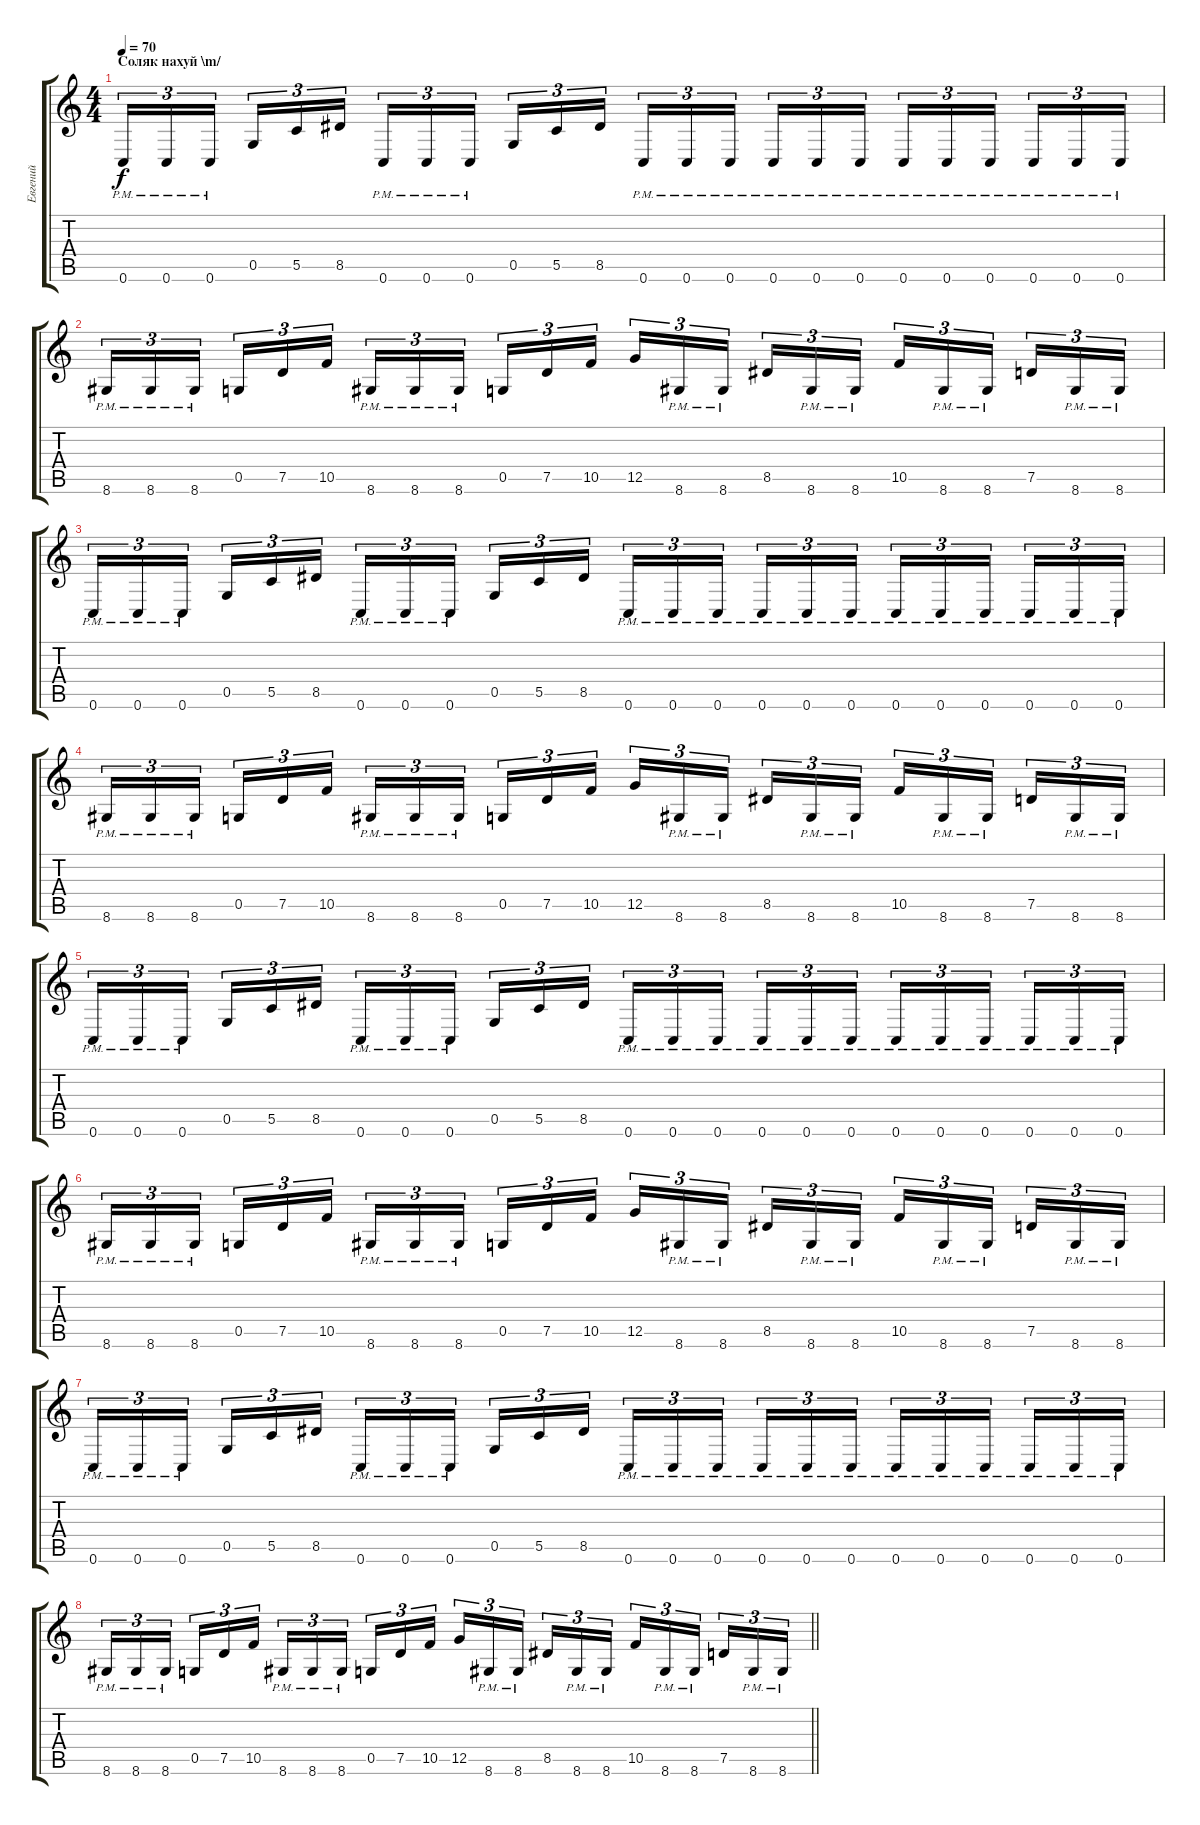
\track ("Евгений" "Евгений") {instrument distortionguitar}
\staff {score tabs}
\tuning (D4 A3 F3 C3 G2 C2) {hide}
\ts (4 4)
\section ("" "Соляк нахуй \\m/")
\tempo 70
\clef g2
\ks c
0.6{pm}.16{tu (3 2) dy f} 0.6{pm}.16{tu (3 2)} 0.6{pm}.16{tu (3 2) beam splitsecondary} 0.5.16{tu (3 2)} 5.5.16{tu (3 2)} 8.5.16{tu (3 2)} 0.6{pm}.16{tu (3 2)} 0.6{pm}.16{tu (3 2)} 0.6{pm}.16{tu (3 2) beam splitsecondary} 0.5.16{tu (3 2)} 5.5.16{tu (3 2)} 8.5.16{tu (3 2)} 0.6{pm}.16{tu (3 2)} 0.6{pm}.16{tu (3 2)} 0.6{pm}.16{tu (3 2) beam splitsecondary} 0.6{pm}.16{tu (3 2)} 0.6{pm}.16{tu (3 2)} 0.6{pm}.16{tu (3 2)} 0.6{pm}.16{tu (3 2)} 0.6{pm}.16{tu (3 2)} 0.6{pm}.16{tu (3 2) beam splitsecondary} 0.6{pm}.16{tu (3 2)} 0.6{pm}.16{tu (3 2)} 0.6{pm}.16{tu (3 2)} |
8.6{pm}.16{tu (3 2)} 8.6{pm}.16{tu (3 2)} 8.6{pm}.16{tu (3 2) beam splitsecondary} 0.5.16{tu (3 2)} 7.5.16{tu (3 2)} 10.5.16{tu (3 2)} 8.6{pm}.16{tu (3 2)} 8.6{pm}.16{tu (3 2)} 8.6{pm}.16{tu (3 2) beam splitsecondary} 0.5.16{tu (3 2)} 7.5.16{tu (3 2)} 10.5.16{tu (3 2)} 12.5.16{tu (3 2)} 8.6{pm}.16{tu (3 2)} 8.6{pm}.16{tu (3 2) beam splitsecondary} 8.5.16{tu (3 2)} 8.6{pm}.16{tu (3 2)} 8.6{pm}.16{tu (3 2)} 10.5.16{tu (3 2)} 8.6{pm}.16{tu (3 2)} 8.6{pm}.16{tu (3 2) beam splitsecondary} 7.5.16{tu (3 2)} 8.6{pm}.16{tu (3 2)} 8.6{pm}.16{tu (3 2)} |
0.6{pm}.16{tu (3 2)} 0.6{pm}.16{tu (3 2)} 0.6{pm}.16{tu (3 2) beam splitsecondary} 0.5.16{tu (3 2)} 5.5.16{tu (3 2)} 8.5.16{tu (3 2)} 0.6{pm}.16{tu (3 2)} 0.6{pm}.16{tu (3 2)} 0.6{pm}.16{tu (3 2) beam splitsecondary} 0.5.16{tu (3 2)} 5.5.16{tu (3 2)} 8.5.16{tu (3 2)} 0.6{pm}.16{tu (3 2)} 0.6{pm}.16{tu (3 2)} 0.6{pm}.16{tu (3 2) beam splitsecondary} 0.6{pm}.16{tu (3 2)} 0.6{pm}.16{tu (3 2)} 0.6{pm}.16{tu (3 2)} 0.6{pm}.16{tu (3 2)} 0.6{pm}.16{tu (3 2)} 0.6{pm}.16{tu (3 2) beam splitsecondary} 0.6{pm}.16{tu (3 2)} 0.6{pm}.16{tu (3 2)} 0.6{pm}.16{tu (3 2)} |
8.6{pm}.16{tu (3 2)} 8.6{pm}.16{tu (3 2)} 8.6{pm}.16{tu (3 2) beam splitsecondary} 0.5.16{tu (3 2)} 7.5.16{tu (3 2)} 10.5.16{tu (3 2)} 8.6{pm}.16{tu (3 2)} 8.6{pm}.16{tu (3 2)} 8.6{pm}.16{tu (3 2) beam splitsecondary} 0.5.16{tu (3 2)} 7.5.16{tu (3 2)} 10.5.16{tu (3 2)} 12.5.16{tu (3 2)} 8.6{pm}.16{tu (3 2)} 8.6{pm}.16{tu (3 2) beam splitsecondary} 8.5.16{tu (3 2)} 8.6{pm}.16{tu (3 2)} 8.6{pm}.16{tu (3 2)} 10.5.16{tu (3 2)} 8.6{pm}.16{tu (3 2)} 8.6{pm}.16{tu (3 2) beam splitsecondary} 7.5.16{tu (3 2)} 8.6{pm}.16{tu (3 2)} 8.6{pm}.16{tu (3 2)} |
0.6{pm}.16{tu (3 2)} 0.6{pm}.16{tu (3 2)} 0.6{pm}.16{tu (3 2) beam splitsecondary} 0.5.16{tu (3 2)} 5.5.16{tu (3 2)} 8.5.16{tu (3 2)} 0.6{pm}.16{tu (3 2)} 0.6{pm}.16{tu (3 2)} 0.6{pm}.16{tu (3 2) beam splitsecondary} 0.5.16{tu (3 2)} 5.5.16{tu (3 2)} 8.5.16{tu (3 2)} 0.6{pm}.16{tu (3 2)} 0.6{pm}.16{tu (3 2)} 0.6{pm}.16{tu (3 2) beam splitsecondary} 0.6{pm}.16{tu (3 2)} 0.6{pm}.16{tu (3 2)} 0.6{pm}.16{tu (3 2)} 0.6{pm}.16{tu (3 2)} 0.6{pm}.16{tu (3 2)} 0.6{pm}.16{tu (3 2) beam splitsecondary} 0.6{pm}.16{tu (3 2)} 0.6{pm}.16{tu (3 2)} 0.6{pm}.16{tu (3 2)} |
8.6{pm}.16{tu (3 2)} 8.6{pm}.16{tu (3 2)} 8.6{pm}.16{tu (3 2) beam splitsecondary} 0.5.16{tu (3 2)} 7.5.16{tu (3 2)} 10.5.16{tu (3 2)} 8.6{pm}.16{tu (3 2)} 8.6{pm}.16{tu (3 2)} 8.6{pm}.16{tu (3 2) beam splitsecondary} 0.5.16{tu (3 2)} 7.5.16{tu (3 2)} 10.5.16{tu (3 2)} 12.5.16{tu (3 2)} 8.6{pm}.16{tu (3 2)} 8.6{pm}.16{tu (3 2) beam splitsecondary} 8.5.16{tu (3 2)} 8.6{pm}.16{tu (3 2)} 8.6{pm}.16{tu (3 2)} 10.5.16{tu (3 2)} 8.6{pm}.16{tu (3 2)} 8.6{pm}.16{tu (3 2) beam splitsecondary} 7.5.16{tu (3 2)} 8.6{pm}.16{tu (3 2)} 8.6{pm}.16{tu (3 2)} |
0.6{pm}.16{tu (3 2)} 0.6{pm}.16{tu (3 2)} 0.6{pm}.16{tu (3 2) beam splitsecondary} 0.5.16{tu (3 2)} 5.5.16{tu (3 2)} 8.5.16{tu (3 2)} 0.6{pm}.16{tu (3 2)} 0.6{pm}.16{tu (3 2)} 0.6{pm}.16{tu (3 2) beam splitsecondary} 0.5.16{tu (3 2)} 5.5.16{tu (3 2)} 8.5.16{tu (3 2)} 0.6{pm}.16{tu (3 2)} 0.6{pm}.16{tu (3 2)} 0.6{pm}.16{tu (3 2) beam splitsecondary} 0.6{pm}.16{tu (3 2)} 0.6{pm}.16{tu (3 2)} 0.6{pm}.16{tu (3 2)} 0.6{pm}.16{tu (3 2)} 0.6{pm}.16{tu (3 2)} 0.6{pm}.16{tu (3 2) beam splitsecondary} 0.6{pm}.16{tu (3 2)} 0.6{pm}.16{tu (3 2)} 0.6{pm}.16{tu (3 2)} |
\barLineRight lightlight
8.6{pm}.16{tu (3 2)} 8.6{pm}.16{tu (3 2)} 8.6{pm}.16{tu (3 2) beam splitsecondary} 0.5.16{tu (3 2)} 7.5.16{tu (3 2)} 10.5.16{tu (3 2)} 8.6{pm}.16{tu (3 2)} 8.6{pm}.16{tu (3 2)} 8.6{pm}.16{tu (3 2) beam splitsecondary} 0.5.16{tu (3 2)} 7.5.16{tu (3 2)} 10.5.16{tu (3 2)} 12.5.16{tu (3 2)} 8.6{pm}.16{tu (3 2)} 8.6{pm}.16{tu (3 2) beam splitsecondary} 8.5.16{tu (3 2)} 8.6{pm}.16{tu (3 2)} 8.6{pm}.16{tu (3 2)} 10.5.16{tu (3 2)} 8.6{pm}.16{tu (3 2)} 8.6{pm}.16{tu (3 2) beam splitsecondary} 7.5.16{tu (3 2)} 8.6{pm}.16{tu (3 2)} 8.6{pm}.16{tu (3 2)}
